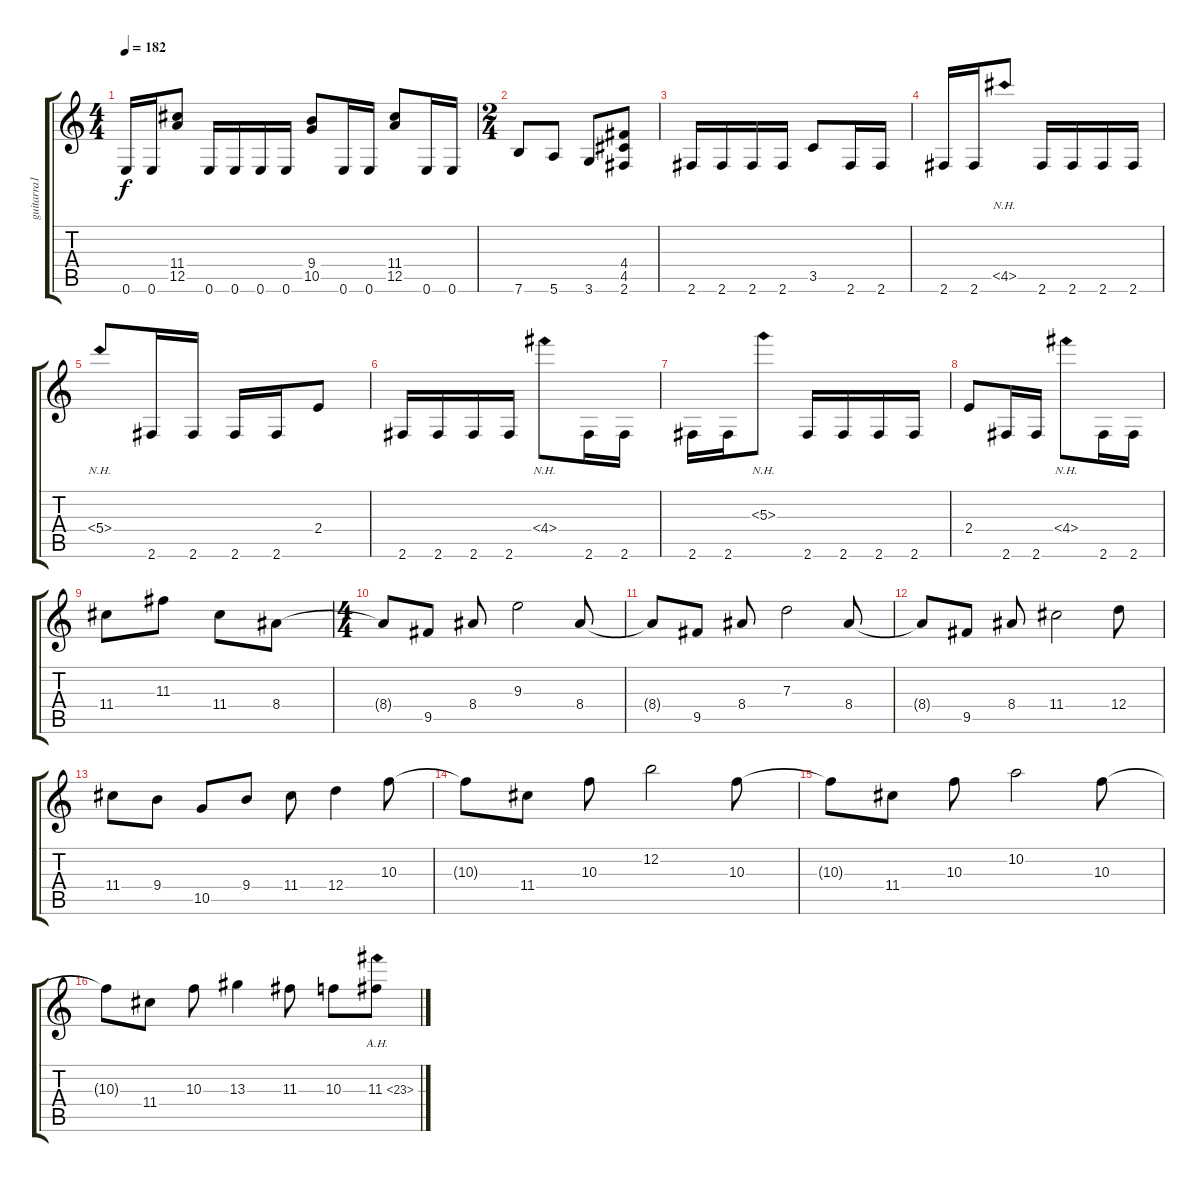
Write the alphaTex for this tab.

\track ("guitarra1" "guitarra1") {instrument distortionguitar}
\staff {score tabs}
\tuning (E4 B3 G3 D3 A2 E2) {hide}
\ts (4 4)
\tempo 182
\clef g2
\ks c
0.6.16{dy f} 0.6.16 (11.4 12.5).8 0.6.16 0.6.16 0.6.16 0.6.16 (9.4 10.5).8 0.6.16 0.6.16 (11.4 12.5).8 0.6.16 0.6.16 |
\ts (2 4)
7.6.8 5.6.8 3.6.8 (4.4 4.5 2.6).8 |
2.6.16 2.6.16 2.6.16 2.6.16 3.5.8 2.6.16 2.6.16 |
2.6.16 2.6.16 4.5{nh}.8 2.6.16 2.6.16 2.6.16 2.6.16 |
5.4{nh}.8 2.6.16 2.6.16 2.6.16 2.6.16 2.4.8 |
2.6.16 2.6.16 2.6.16 2.6.16 4.4{nh}.8 2.6.16 2.6.16 |
2.6.16 2.6.16 5.3{nh}.8 2.6.16 2.6.16 2.6.16 2.6.16 |
2.4.8 2.6.16 2.6.16 4.4{nh}.8 2.6.16 2.6.16 |
11.4.8 11.3.8 11.4.8 8.4.8 |
\ts (4 4)
8.4{t}.8 9.5.8 8.4.8 9.3.2 8.4.8 |
8.4{t}.8 9.5.8 8.4.8 7.3.2 8.4.8 |
8.4{t}.8 9.5.8 8.4.8 11.4.2 12.4.8 |
11.4.8 9.4.8 10.5.8 9.4.8 11.4.8 12.4.4 10.3.8 |
10.3{t}.8 11.4.8 10.3.8 12.2.2 10.3.8 |
10.3{t}.8 11.4.8 10.3.8 10.2.2 10.3.8 |
10.3{t}.8 11.4.8 10.3.8 13.3.4 11.3.8 10.3.8 11.3{ah 12 ss}.8
